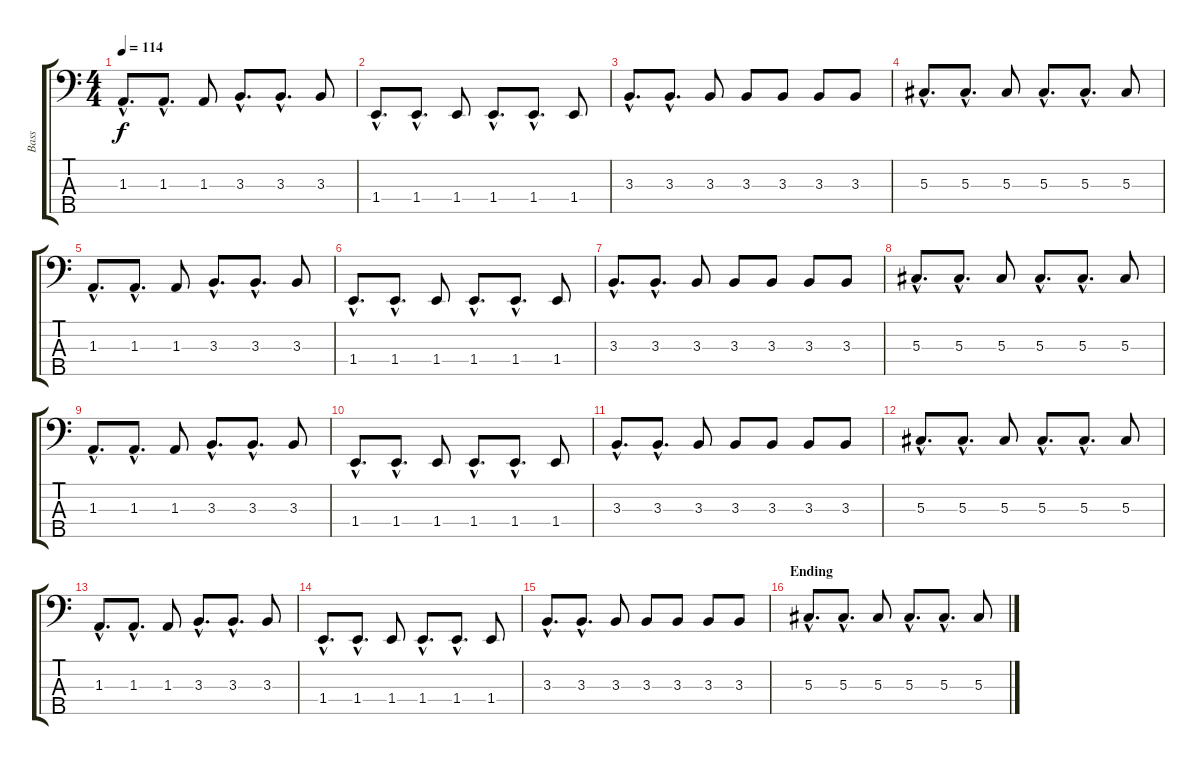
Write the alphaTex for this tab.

\track ("Bass" "Bass") {instrument electricbasspick}
\staff {score tabs}
\tuning (Gb2 Db2 Ab1 Eb1 Bb0) {hide}
\ts (4 4)
\tempo 114
\clef f4
\ks c
1.3{hac}.8{d dy f} 1.3{hac}.8{d} 1.3.8 3.3{hac}.8{d} 3.3{hac}.8{d} 3.3.8 |
1.4{hac}.8{d} 1.4{hac}.8{d} 1.4.8 1.4{hac}.8{d} 1.4{hac}.8{d} 1.4.8 |
3.3{hac}.8{d} 3.3{hac}.8{d} 3.3.8 3.3.8 3.3.8 3.3.8 3.3.8 |
5.3{hac}.8{d} 5.3{hac}.8{d} 5.3.8 5.3{hac}.8{d} 5.3{hac}.8{d} 5.3.8 |
1.3{hac}.8{d} 1.3{hac}.8{d} 1.3.8 3.3{hac}.8{d} 3.3{hac}.8{d} 3.3.8 |
1.4{hac}.8{d} 1.4{hac}.8{d} 1.4.8 1.4{hac}.8{d} 1.4{hac}.8{d} 1.4.8 |
3.3{hac}.8{d} 3.3{hac}.8{d} 3.3.8 3.3.8 3.3.8 3.3.8 3.3.8 |
5.3{hac}.8{d} 5.3{hac}.8{d} 5.3.8 5.3{hac}.8{d} 5.3{hac}.8{d} 5.3.8 |
1.3{hac}.8{d} 1.3{hac}.8{d} 1.3.8 3.3{hac}.8{d} 3.3{hac}.8{d} 3.3.8 |
1.4{hac}.8{d} 1.4{hac}.8{d} 1.4.8 1.4{hac}.8{d} 1.4{hac}.8{d} 1.4.8 |
3.3{hac}.8{d} 3.3{hac}.8{d} 3.3.8 3.3.8 3.3.8 3.3.8 3.3.8 |
5.3{hac}.8{d} 5.3{hac}.8{d} 5.3.8 5.3{hac}.8{d} 5.3{hac}.8{d} 5.3.8 |
1.3{hac}.8{d} 1.3{hac}.8{d} 1.3.8 3.3{hac}.8{d} 3.3{hac}.8{d} 3.3.8 |
1.4{hac}.8{d} 1.4{hac}.8{d} 1.4.8 1.4{hac}.8{d} 1.4{hac}.8{d} 1.4.8 |
3.3{hac}.8{d} 3.3{hac}.8{d} 3.3.8 3.3.8 3.3.8 3.3.8 3.3.8 |
\section ("" "Ending")
5.3{hac}.8{d} 5.3{hac}.8{d} 5.3.8 5.3{hac}.8{d} 5.3{hac}.8{d} 5.3.8
